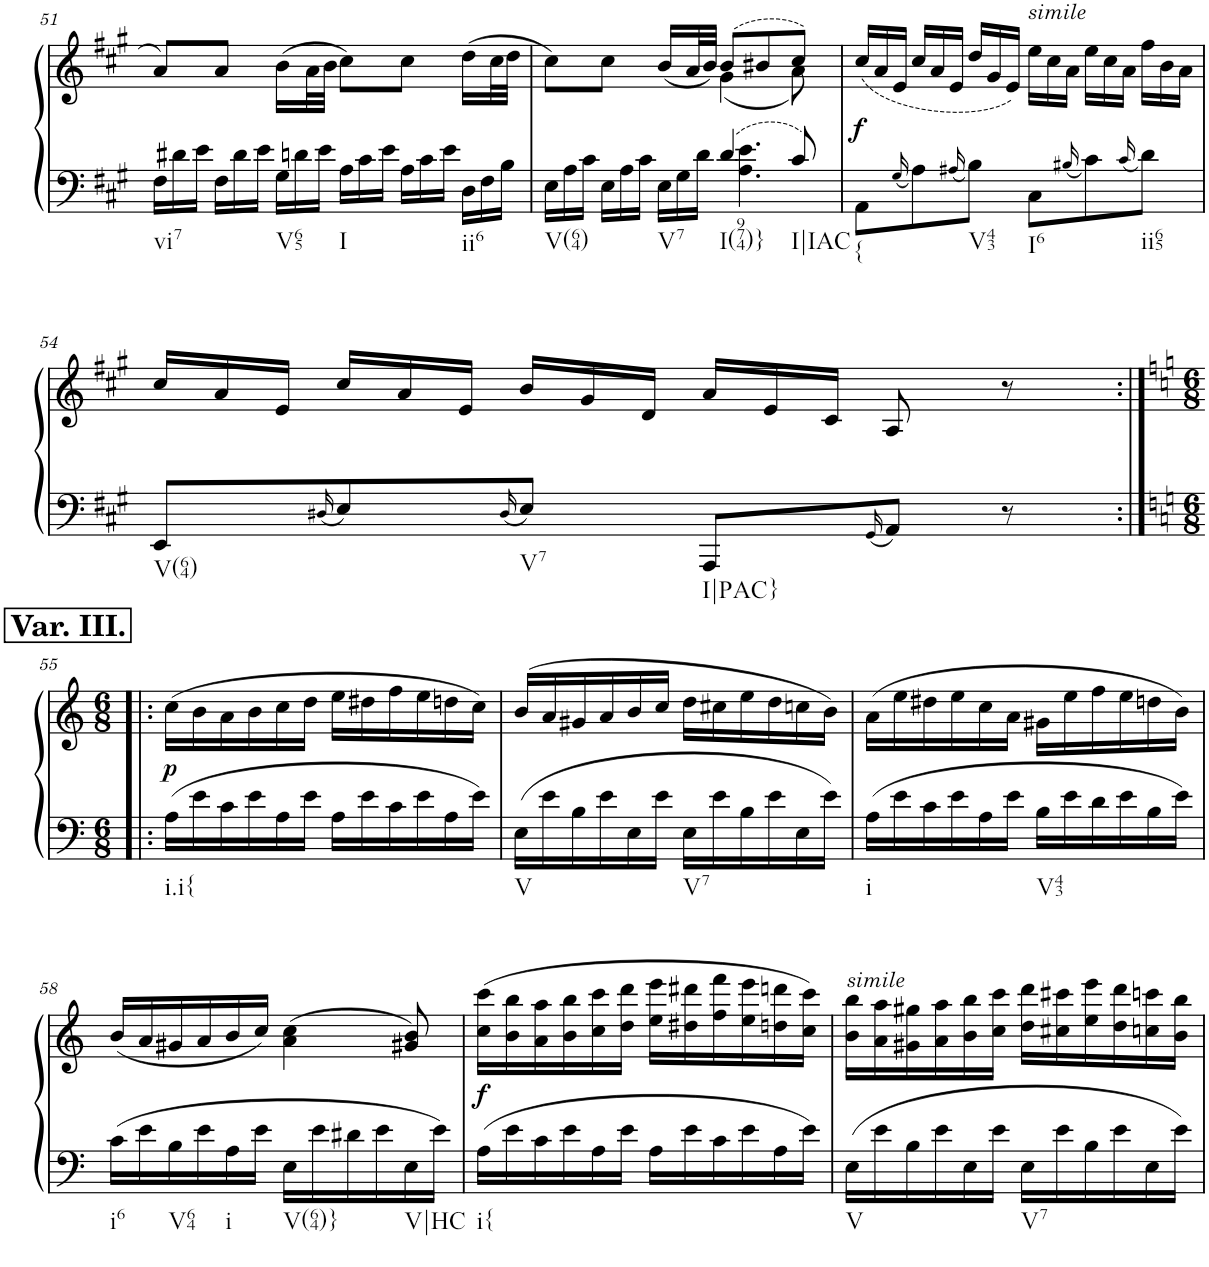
**kern	**kern	**dynam
*part1	*part1	*part1
*staff2	*staff1	*staff1/2
*I"Piano	*	*
*I'Pno.	*	*
!!LO:PB:g=z
*clefF4	*clefG2	*
*k[f#c#g#]	*k[f#c#g#]	*
*M6/8	*M6/8	*
*Xtuplet	*	*
=51	=51	=51
!LO:TX:b:t=vi7	!	!
24F#\LL	8a/L	.
24d#X\	.	.
24e\JJ	.	.
24F#\LL	8a/J	.
24d#\	.	.
24e\JJ	.	.
!LO:TX:b:t=V65	!	!
24G#\LL	(16b\LL	.
24dn\	.	.
.	32a\L	.
24e\JJ	.	.
.	32b\JJJ	.
!LO:TX:b:t=I	!	!
24A\LL	8cc#\L)	.
24c#\	.	.
24e\JJ	.	.
24A\LL	8cc#\J	.
24c#\	.	.
24e\JJ	.	.
!LO:TX:b:t=ii6	!	!
24D\LL	(16dd\LL	.
24F#\	.	.
.	32cc#\L	.
24B\JJ	.	.
.	32dd\JJJ	.
=52	=52	=52
*^	*^	*
!LO:TX:b:t=V(64)	!	!	!	!
24E\LL	4.ryy	8cc#\L)	4.ryy	.
24A\	.	.	.	.
24c#\JJ	.	.	.	.
24E\LL	.	8cc#\J	.	.
24A\	.	.	.	.
24c#\JJ	.	.	.	.
!LO:TX:b:t=V7	!	!	!	!
24E\LL	.	(<16b/LL	.	.
24G#\	.	.	.	.
.	.	32a/L	.	.
24d\JJ	.	.	.	.
.	.	32b/JJJ)	.	.
!LO:TX:b:t=I(974)}	!	!	!	!
4d/	4.A\ 4.e\	(8b/L	(4g#\	.
.	.	8b#X/	.	.
!LO:TX:b:t=I|IAC	!	!	!	!
8c#/	.	8cc#/J)	8a\)	.
*v	*v	*	*	*
*	*v	*v	*
=53	=53	=53
*	*Xtuplet	*
*	*^	*
!LO:TX:b:t={	!	!	!
!	!	!	!LO:DY:b
*	*v	*v	*
8AA\L	(24cc#/LL	f
.	24a/	.
.	24e/JJ	.
16qG#/	.	.
8A\	24cc#/LL	.
.	24a/	.
.	24e/JJ	.
16qA#X/	.	.
!LO:TX:b:t=V43	!	!
8B\J	24dd/LL	.
.	24g#/	.
.	24e/JJ)	.
!	!LO:TX:a:i:t=simile	!
!LO:TX:b:t=I6	!	!
8C#\L	24ee\LL	.
.	24cc#\	.
.	24a\JJ	.
16qB#X/	.	.
8c#\	24ee\LL	.
.	24cc#\	.
.	24a\JJ	.
16qc#/	.	.
!LO:TX:b:t=ii65	!	!
8d\J	24ff#\LL	.
.	24b\	.
.	24a\JJ	.
!!LO:LB:g=z
=54	=54	=54
!LO:TX:b:t=V(64)	!	!
8EE/L	24cc#/LL	.
.	24a/	.
.	24e/JJ	.
16qD#X/	.	.
8E/	24cc#/LL	.
.	24a/	.
.	24e/JJ	.
16qD#/	.	.
!LO:TX:b:t=V7	!	!
8E/J	24b/LL	.
.	24g#/	.
.	24d/JJ	.
!LO:TX:b:t=I|PAC}	!	!
8AAA/L	24a/LL	.
.	24e/	.
.	24c#/JJ	.
16qGG#/	.	.
8AA/J	8A/	.
8r	8r	.
!!LO:LB:g=z
!!LO:REH:place=s1:a:B:cj:fs=14:t=Var. III.
=55:|!|:	=55:|!|:	=55:|!|:
*k[]	*k[]	*
*M6/8	*M6/8	*
!LO:TX:b:t=i.i{	!	!
!	!	!LO:DY:b
16A\LL	(16cc\LL	p
16e\	16b\	.
16c\	16a\	.
16e\	16b\	.
16A\	16cc\	.
16e\JJ	16dd\JJ	.
16A\LL	16ee\LL	.
16e\	16dd#X\	.
16c\	16ff\	.
16e\	16ee\	.
16A\	16ddn\	.
16e\JJ	16cc\JJ)	.
=56	=56	=56
!LO:TX:b:t=V	!	!
16E\LL	(16b/LL	.
16e\	16a/	.
16B\	16g#X/	.
16e\	16a/	.
16E\	16b/	.
16e\JJ	16cc/JJ	.
!LO:TX:b:t=V7	!	!
16E\LL	16dd\LL	.
16e\	16cc#X\	.
16B\	16ee\	.
16e\	16dd\	.
16E\	16ccn\	.
16e\JJ	16b\JJ)	.
=57	=57	=57
!LO:TX:b:t=i	!	!
16A\LL	(16a\LL	.
16e\	16ee\	.
16c\	16dd#X\	.
16e\	16ee\	.
16A\	16cc\	.
16e\JJ	16a\JJ	.
!LO:TX:b:t=V43	!	!
16B\LL	16g#X\LL	.
16e\	16ee\	.
16d\	16ff\	.
16e\	16ee\	.
16B\	16ddn\	.
16e\JJ	16b\JJ)	.
!!LO:LB:g=z
=58	=58	=58
!LO:TX:b:t=i6	!	!
16c\LL	(<16b/LL	.
16e\	16a/	.
!LO:TX:b:t=V64	!	!
16B\	16g#X/	.
16e\	16a/	.
!LO:TX:b:t=i	!	!
16A\	16b/	.
16e\JJ	16cc/JJ)	.
!LO:TX:b:t=V(64)}	!	!
16E\LL	(4a\ 4cc\	.
16e\	.	.
16d#X\	.	.
16e\	.	.
!LO:TX:b:t=V|HC	!	!
16E\	8g#X/ 8b/)	.
16e\JJ	.	.
=59	=59	=59
!LO:TX:b:t=i{	!	!
!	!	!LO:DY:b
16A\LL	(16cc\ 16ccc\LL	f
16e\	16b\ 16bb\	.
16c\	16a\ 16aa\	.
16e\	16b\ 16bb\	.
16A\	16cc\ 16ccc\	.
16e\JJ	16dd\ 16ddd\JJ	.
16A\LL	16ee\ 16eee\LL	.
16e\	16dd#X\ 16ddd#X\	.
16c\	16ff\ 16fff\	.
16e\	16ee\ 16eee\	.
16A\	16ddn\ 16dddn\	.
16e\JJ	16cc\ 16ccc\JJ)	.
=60	=60	=60
!	!LO:TX:a:i:t=simile	!
!LO:TX:b:t=V	!	!
16E\LL	16b\ 16bb\LL	.
16e\	16a\ 16aa\	.
16B\	16g#X\ 16gg#X\	.
16e\	16a\ 16aa\	.
16E\	16b\ 16bb\	.
16e\JJ	16cc\ 16ccc\JJ	.
!LO:TX:b:t=V7	!	!
16E\LL	16dd\ 16ddd\LL	.
16e\	16cc#X\ 16ccc#X\	.
16B\	16ee\ 16eee\	.
16e\	16dd\ 16ddd\	.
16E\	16ccn\ 16cccn\	.
16e\JJ	16b\ 16bb\JJ	.
=	=	=
*-	*-	*-
